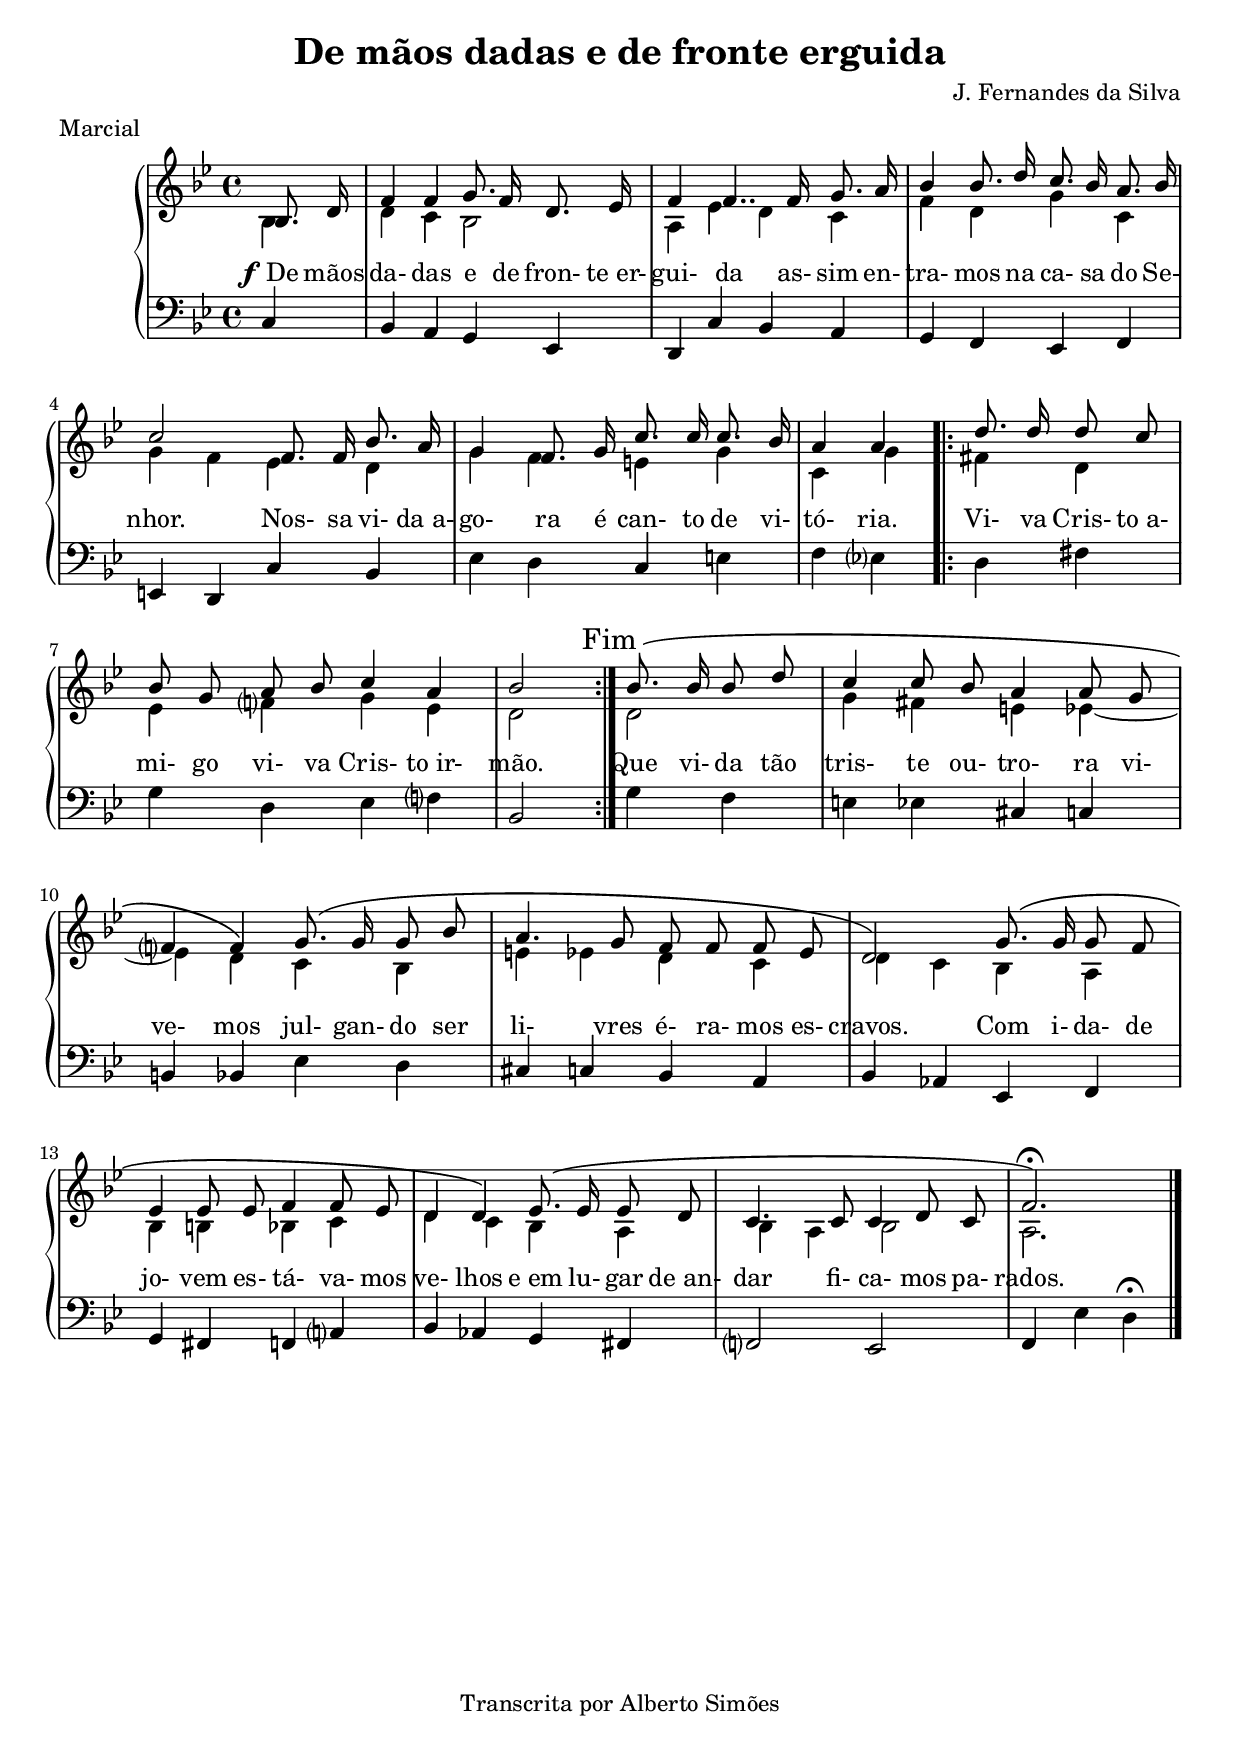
\version "2.14.0"

\header {
  title = "De mãos dadas e de fronte erguida"
  composer = "J. Fernandes da Silva"
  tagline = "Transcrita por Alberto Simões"
	meter = "Marcial"

  ocasioes = "entrada"
  seccao   = "entrada"

}

letra = {
  \set stanza = \markup { \dynamic "f"  }
  \lyricmode {
	De mãos da- das e de fron- te_er- gui- da
	as- sim en- tra- mos na ca- sa do Se- nhor.
	Nos- sa vi- da_a- go- ra é can- to de vi- tó- ria.
	Vi- va Cris- to_a- mi- go vi- va Cris- to_ir- mão.
	Que vi- da tão tris- te ou- tro- ra vi- ve- mos
	jul- gan- do ser li- vres é- ra- mos es- cravos.
	Com i- da- de jo- vem es- tá- va- mos ve- lhos
	e_em lu- gar de_an- dar fi- ca- mos pa- rados.
      }
}

upperA = {
  \voiceOne
  \relative c' {
    \autoBeamOff
    \partial 4	bes8. d16
    f4 f g8. f16 d8. ees16
    f4 f4.. f16 g8. a16
    bes4 bes8. d16 c8. bes16 a8. bes16
	
    c2 f,8. f16 bes8. a16
    g4 f8. g16 c8. c16 c8. bes16
    a4 a

    \repeat volta 2 {
      d8. d16 d8 c8
      bes g a bes c4 a
      bes2  \mark "Fim"
    }
    bes8.\( bes16 bes8 d 
    c4 c8 bes a4 a8 g
	
    f4 f\) g8.\( g16 g8 bes
    a4. g8 f f f ees
    d2\) g8.\( g16 g8 f8
              
    ees4 ees8 ees f4 f8 ees
    d4 d\) ees8.\( ees16 ees8 d
    c4. c8 c4 d8 c
    f2.\)\fermata  \bar "|."
  }
}

upperB = \relative c' {
  \autoBeamOff
  \partial 4 bes4
  d c bes2
  a4 ees' d c
  f d g c,
	
  g'4 f ees d
  g f e g
  c, g'
	
  \repeat volta 2 {
    fis4 d
    ees f g ees
    d2 
  }
  d2
  g4 fis e ees ~

  ees d c bes
  e ees d c
  d c bes a
	
  bes b bes c
  d c bes a
  bes a bes2
  a2.
}

upper =  {
  \clef treble
  \key bes \major
  \time 4/4

  << \new Voice = "melody" \upperA \\ \upperB >>
}

lower = {
  \clef bass
  \key bes \major
  \time 4/4
  \autoBeamOff

  \relative c {
    c4
    bes a g ees
    d c' bes a
    g f ees f	
		
    e d c' bes
    ees	d c e
    f ees
    \repeat volta 2 {
      d fis
      g d ees f
      bes,2
    }
    g'4 f
    e ees cis c
    
    b bes ees d
    cis c bes a
    bes aes ees f
		
    g fis f a
    bes aes g fis
    f2 ees2
    f4 ees' d\fermata
  }
}


\score {
  <<
    \new PianoStaff <<
      #(set-accidental-style 'modern-cautionary 'Score)
      \new Staff = "upper" \upper
      \new Staff = "lower" \lower
    >>
    \new Lyrics \with { alignAboveContext = "lower" }
    {
      \lyricsto "melody"
      \letra
    }
  >>
  \layout {
    \context { \Staff \RemoveEmptyStaves }
  }
  \midi { 
    \context {
      \Score
      tempoWholesPerMinute = #(ly:make-moment 72 4)
    }
  }
}
